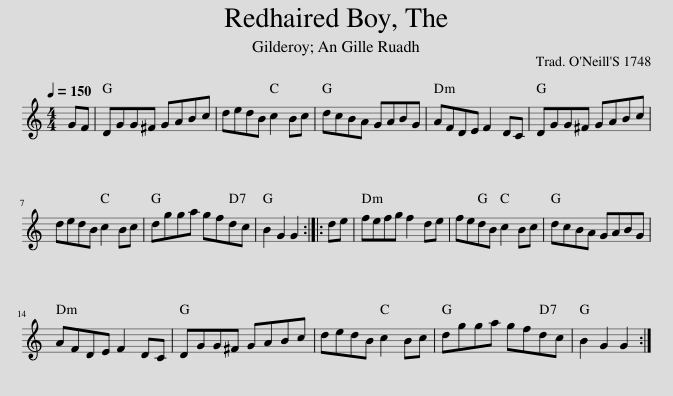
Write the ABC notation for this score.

X:1
L:1/8
Q:1/4=150
M:4/4
I:linebreak $
K:C
V:1 treble
V:1
 GF | DGG^F GABc | dedB c2 Bc | dcBA GABG | AFDE F2 DC | %5
 DGG^F GABc |$ dedB c2 Bc | dgga gfdc | B2 G2 G2 :: de | %10
 fefg f2 de | fedB c2 Bc | dcBA GABG |$ AFDE F2 DC | DGG^F GABc | %15
 dedB c2 Bc | dgga gfdc | B2 G2 G2 :| %18
